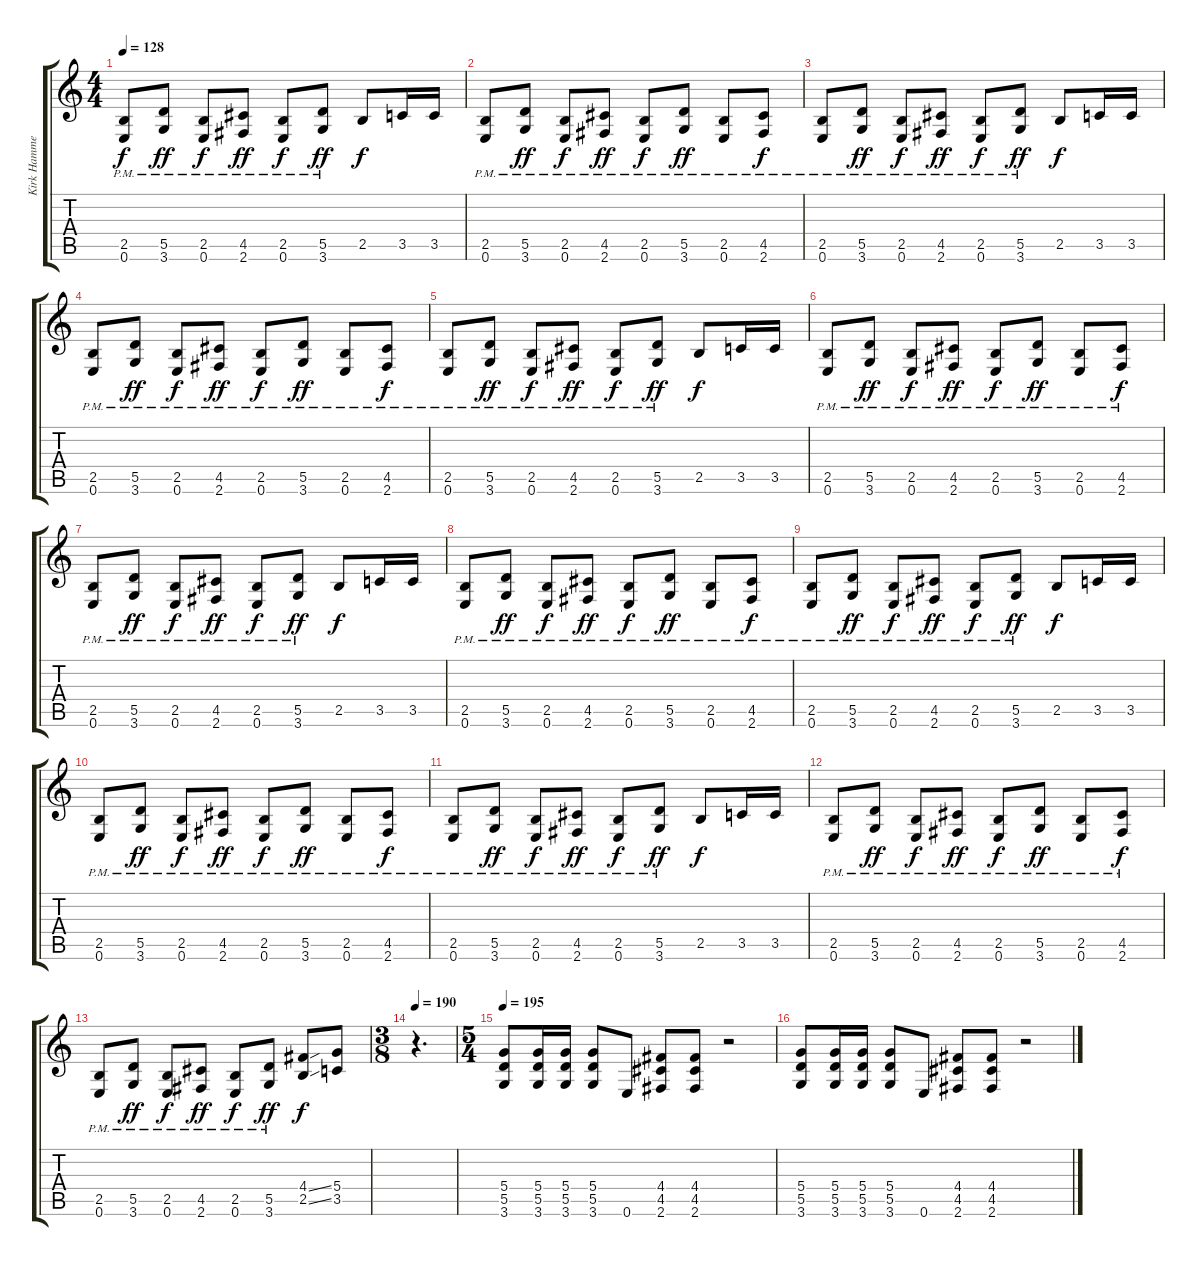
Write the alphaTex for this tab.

\track ("Kirk Hammet (Guitar 2)" "Kirk Hamme") {instrument distortionguitar}
\staff {score tabs}
\tuning (E4 B3 G3 D3 A2 E2) {hide}
\ts (4 4)
\tempo 128
\clef g2
\ks c
(2.5{pm} 0.6).8{dy f} (5.5{pm} 3.6).8{dy ff} (2.5{pm} 0.6).8{dy f} (4.5{pm} 2.6).8{dy ff} (2.5{pm} 0.6).8{dy f} (5.5{pm} 3.6).8{dy ff} 2.5.8{dy f} 3.5.16 3.5.16 |
(2.5{pm} 0.6).8 (5.5{pm} 3.6).8{dy ff} (2.5{pm} 0.6).8{dy f} (4.5{pm} 2.6).8{dy ff} (2.5{pm} 0.6).8{dy f} (5.5{pm} 3.6).8{dy ff} (2.5{pm} 0.6).8 (4.5{pm} 2.6).8{dy f} |
(2.5{pm} 0.6).8 (5.5{pm} 3.6).8{dy ff} (2.5{pm} 0.6).8{dy f} (4.5{pm} 2.6).8{dy ff} (2.5{pm} 0.6).8{dy f} (5.5{pm} 3.6).8{dy ff} 2.5.8{dy f} 3.5.16 3.5.16 |
(2.5{pm} 0.6).8 (5.5{pm} 3.6).8{dy ff} (2.5{pm} 0.6).8{dy f} (4.5{pm} 2.6).8{dy ff} (2.5{pm} 0.6).8{dy f} (5.5{pm} 3.6).8{dy ff} (2.5{pm} 0.6).8 (4.5{pm} 2.6).8{dy f} |
(2.5{pm} 0.6).8 (5.5{pm} 3.6).8{dy ff} (2.5{pm} 0.6).8{dy f} (4.5{pm} 2.6).8{dy ff} (2.5{pm} 0.6).8{dy f} (5.5{pm} 3.6).8{dy ff} 2.5.8{dy f} 3.5.16 3.5.16 |
(2.5{pm} 0.6).8 (5.5{pm} 3.6).8{dy ff} (2.5{pm} 0.6).8{dy f} (4.5{pm} 2.6).8{dy ff} (2.5{pm} 0.6).8{dy f} (5.5{pm} 3.6).8{dy ff} (2.5{pm} 0.6).8 (4.5{pm} 2.6).8{dy f} |
(2.5{pm} 0.6).8 (5.5{pm} 3.6).8{dy ff} (2.5{pm} 0.6).8{dy f} (4.5{pm} 2.6).8{dy ff} (2.5{pm} 0.6).8{dy f} (5.5{pm} 3.6).8{dy ff} 2.5.8{dy f} 3.5.16 3.5.16 |
(2.5{pm} 0.6).8 (5.5{pm} 3.6).8{dy ff} (2.5{pm} 0.6).8{dy f} (4.5{pm} 2.6).8{dy ff} (2.5{pm} 0.6).8{dy f} (5.5{pm} 3.6).8{dy ff} (2.5{pm} 0.6).8 (4.5{pm} 2.6).8{dy f} |
(2.5{pm} 0.6).8 (5.5{pm} 3.6).8{dy ff} (2.5{pm} 0.6).8{dy f} (4.5{pm} 2.6).8{dy ff} (2.5{pm} 0.6).8{dy f} (5.5{pm} 3.6).8{dy ff} 2.5.8{dy f} 3.5.16 3.5.16 |
(2.5{pm} 0.6).8 (5.5{pm} 3.6).8{dy ff} (2.5{pm} 0.6).8{dy f} (4.5{pm} 2.6).8{dy ff} (2.5{pm} 0.6).8{dy f} (5.5{pm} 3.6).8{dy ff} (2.5{pm} 0.6).8 (4.5{pm} 2.6).8{dy f} |
(2.5{pm} 0.6).8 (5.5{pm} 3.6).8{dy ff} (2.5{pm} 0.6).8{dy f} (4.5{pm} 2.6).8{dy ff} (2.5{pm} 0.6).8{dy f} (5.5{pm} 3.6).8{dy ff} 2.5.8{dy f} 3.5.16 3.5.16 |
(2.5{pm} 0.6).8 (5.5{pm} 3.6).8{dy ff} (2.5{pm} 0.6).8{dy f} (4.5{pm} 2.6).8{dy ff} (2.5{pm} 0.6).8{dy f} (5.5{pm} 3.6).8{dy ff} (2.5{pm} 0.6).8 (4.5{pm} 2.6).8{dy f} |
(2.5{pm} 0.6).8 (5.5{pm} 3.6).8{dy ff} (2.5{pm} 0.6).8{dy f} (4.5{pm} 2.6).8{dy ff} (2.5{pm} 0.6).8{dy f} (5.5{pm} 3.6).8{dy ff} (4.4{ss} 2.5{ss}).8{dy f} (5.4 3.5).8 |
\ts (3 8)
\tempo 190
r.4{d} |
\ts (5 4)
\tempo 195
(5.4 5.5 3.6).8{volume 5} (5.4 5.5 3.6).16 (5.4 5.5 3.6).16 (5.4 5.5 3.6).8 0.6.8 (4.4 4.5 2.6).8 (4.4 4.5 2.6).8 r.2 |
(5.4 5.5 3.6).8 (5.4 5.5 3.6).16 (5.4 5.5 3.6).16 (5.4 5.5 3.6).8 0.6.8 (4.4 4.5 2.6).8 (4.4 4.5 2.6).8 r.2
